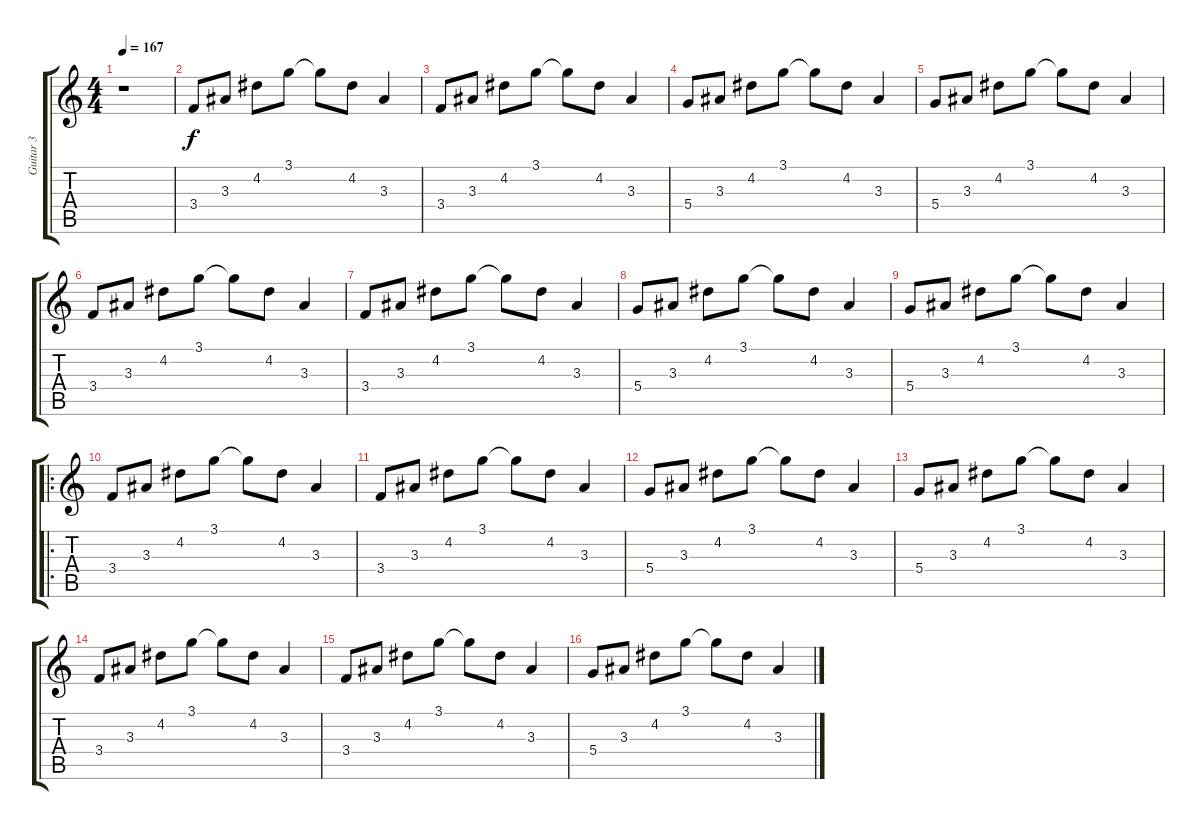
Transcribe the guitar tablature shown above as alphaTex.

\track ("Guitar 3" "Guitar 3") {instrument electricguitarclean}
\staff {score tabs}
\tuning (E4 B3 G3 D3 A2 E2) {hide}
\ts (4 4)
\tempo 167
\clef g2
\ks c
r.1{dy f} |
3.4.8 3.3.8 4.2.8 3.1.8 3.1{t}.8 4.2.8 3.3.4 |
3.4.8 3.3.8 4.2.8 3.1.8 3.1{t}.8 4.2.8 3.3.4 |
5.4.8 3.3.8 4.2.8 3.1.8 3.1{t}.8 4.2.8 3.3.4 |
5.4.8 3.3.8 4.2.8 3.1.8 3.1{t}.8 4.2.8 3.3.4 |
3.4.8 3.3.8 4.2.8 3.1.8 3.1{t}.8 4.2.8 3.3.4 |
3.4.8 3.3.8 4.2.8 3.1.8 3.1{t}.8 4.2.8 3.3.4 |
5.4.8 3.3.8 4.2.8 3.1.8 3.1{t}.8 4.2.8 3.3.4 |
5.4.8 3.3.8 4.2.8 3.1.8 3.1{t}.8 4.2.8 3.3.4 |
\ro
3.4.8 3.3.8 4.2.8 3.1.8 3.1{t}.8 4.2.8 3.3.4 |
3.4.8 3.3.8 4.2.8 3.1.8 3.1{t}.8 4.2.8 3.3.4 |
5.4.8 3.3.8 4.2.8 3.1.8 3.1{t}.8 4.2.8 3.3.4 |
5.4.8 3.3.8 4.2.8 3.1.8 3.1{t}.8 4.2.8 3.3.4 |
3.4.8 3.3.8 4.2.8 3.1.8 3.1{t}.8 4.2.8 3.3.4 |
3.4.8 3.3.8 4.2.8 3.1.8 3.1{t}.8 4.2.8 3.3.4 |
5.4.8 3.3.8 4.2.8 3.1.8 3.1{t}.8 4.2.8 3.3.4
